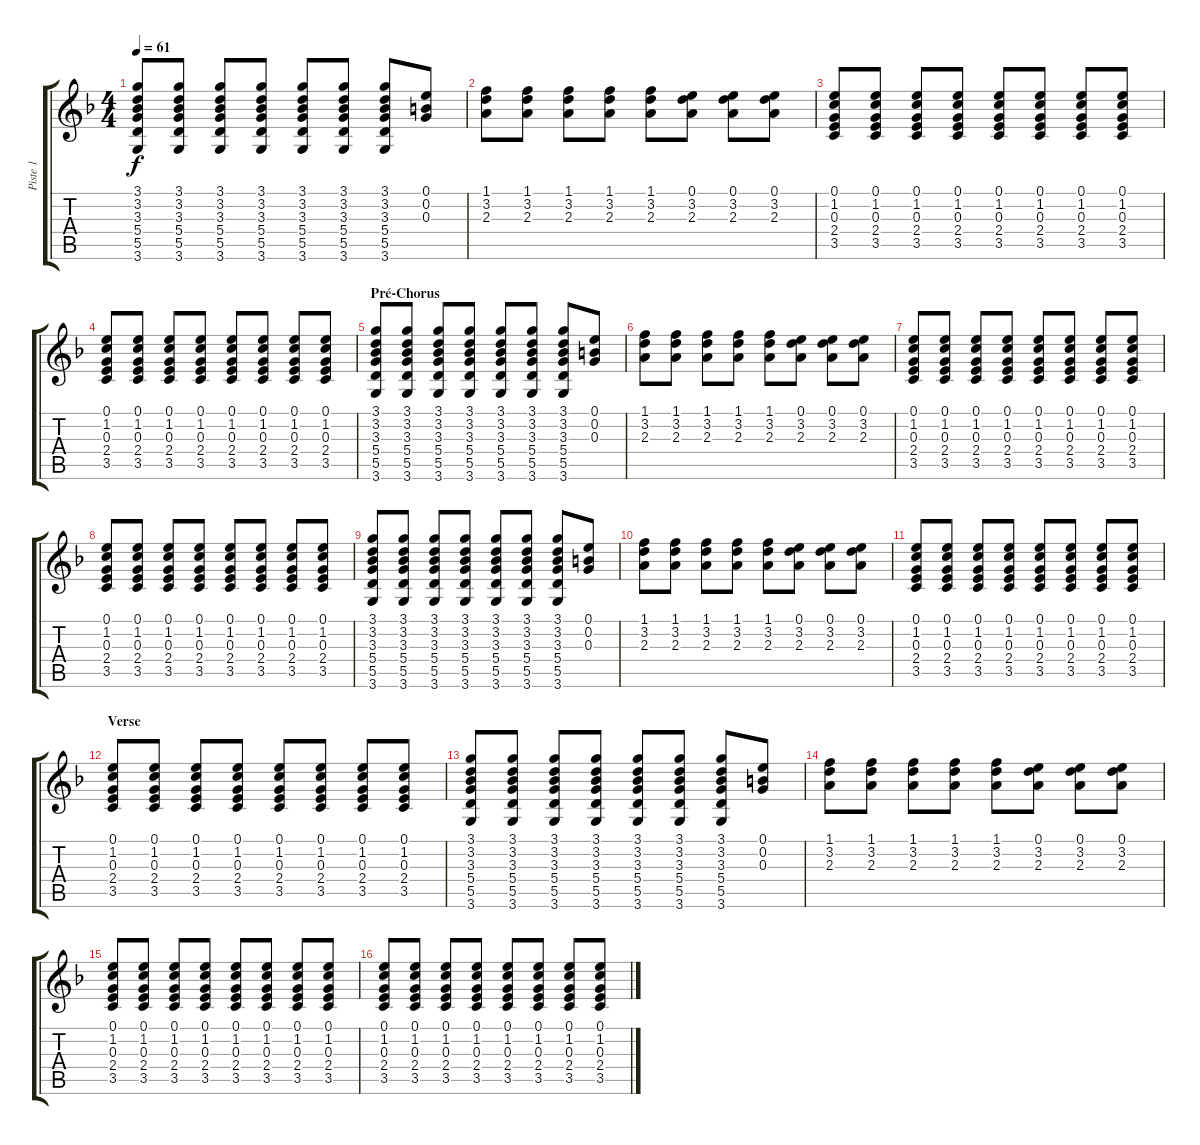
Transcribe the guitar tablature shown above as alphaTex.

\track ("Piste 1" "Piste 1") {instrument acousticguitarsteel}
\staff {score tabs}
\tuning (E4 B3 G3 D3 A2 E2) {hide}
\ts (4 4)
\tempo 61
\clef g2
\ks f
(3.1 3.2 3.3 5.4 5.5 3.6).8{dy f} (3.1 3.2 3.3 5.4 5.5 3.6).8 (3.1 3.2 3.3 5.4 5.5 3.6).8 (3.1 3.2 3.3 5.4 5.5 3.6).8 (3.1 3.2 3.3 5.4 5.5 3.6).8 (3.1 3.2 3.3 5.4 5.5 3.6).8 (3.1 3.2 3.3 5.4 5.5 3.6).8 (0.1 0.2 0.3).8 |
(1.1 3.2 2.3).8 (1.1 3.2 2.3).8 (1.1 3.2 2.3).8 (1.1 3.2 2.3).8 (1.1 3.2 2.3).8 (0.1 3.2 2.3).8 (0.1 3.2 2.3).8 (0.1 3.2 2.3).8 |
(0.1 1.2 0.3 2.4 3.5).8 (0.1 1.2 0.3 2.4 3.5).8 (0.1 1.2 0.3 2.4 3.5).8 (0.1 1.2 0.3 2.4 3.5).8 (0.1 1.2 0.3 2.4 3.5).8 (0.1 1.2 0.3 2.4 3.5).8 (0.1 1.2 0.3 2.4 3.5).8 (0.1 1.2 0.3 2.4 3.5).8 |
(0.1 1.2 0.3 2.4 3.5).8 (0.1 1.2 0.3 2.4 3.5).8 (0.1 1.2 0.3 2.4 3.5).8 (0.1 1.2 0.3 2.4 3.5).8 (0.1 1.2 0.3 2.4 3.5).8 (0.1 1.2 0.3 2.4 3.5).8 (0.1 1.2 0.3 2.4 3.5).8 (0.1 1.2 0.3 2.4 3.5).8 |
\section ("" "Pré-Chorus")
(3.1 3.2 3.3 5.4 5.5 3.6).8 (3.1 3.2 3.3 5.4 5.5 3.6).8 (3.1 3.2 3.3 5.4 5.5 3.6).8 (3.1 3.2 3.3 5.4 5.5 3.6).8 (3.1 3.2 3.3 5.4 5.5 3.6).8 (3.1 3.2 3.3 5.4 5.5 3.6).8 (3.1 3.2 3.3 5.4 5.5 3.6).8 (0.1 0.2 0.3).8 |
(1.1 3.2 2.3).8 (1.1 3.2 2.3).8 (1.1 3.2 2.3).8 (1.1 3.2 2.3).8 (1.1 3.2 2.3).8 (0.1 3.2 2.3).8 (0.1 3.2 2.3).8 (0.1 3.2 2.3).8 |
(0.1 1.2 0.3 2.4 3.5).8 (0.1 1.2 0.3 2.4 3.5).8 (0.1 1.2 0.3 2.4 3.5).8 (0.1 1.2 0.3 2.4 3.5).8 (0.1 1.2 0.3 2.4 3.5).8 (0.1 1.2 0.3 2.4 3.5).8 (0.1 1.2 0.3 2.4 3.5).8 (0.1 1.2 0.3 2.4 3.5).8 |
(0.1 1.2 0.3 2.4 3.5).8 (0.1 1.2 0.3 2.4 3.5).8 (0.1 1.2 0.3 2.4 3.5).8 (0.1 1.2 0.3 2.4 3.5).8 (0.1 1.2 0.3 2.4 3.5).8 (0.1 1.2 0.3 2.4 3.5).8 (0.1 1.2 0.3 2.4 3.5).8 (0.1 1.2 0.3 2.4 3.5).8 |
(3.1 3.2 3.3 5.4 5.5 3.6).8 (3.1 3.2 3.3 5.4 5.5 3.6).8 (3.1 3.2 3.3 5.4 5.5 3.6).8 (3.1 3.2 3.3 5.4 5.5 3.6).8 (3.1 3.2 3.3 5.4 5.5 3.6).8 (3.1 3.2 3.3 5.4 5.5 3.6).8 (3.1 3.2 3.3 5.4 5.5 3.6).8 (0.1 0.2 0.3).8 |
(1.1 3.2 2.3).8 (1.1 3.2 2.3).8 (1.1 3.2 2.3).8 (1.1 3.2 2.3).8 (1.1 3.2 2.3).8 (0.1 3.2 2.3).8 (0.1 3.2 2.3).8 (0.1 3.2 2.3).8 |
(0.1 1.2 0.3 2.4 3.5).8 (0.1 1.2 0.3 2.4 3.5).8 (0.1 1.2 0.3 2.4 3.5).8 (0.1 1.2 0.3 2.4 3.5).8 (0.1 1.2 0.3 2.4 3.5).8 (0.1 1.2 0.3 2.4 3.5).8 (0.1 1.2 0.3 2.4 3.5).8 (0.1 1.2 0.3 2.4 3.5).8 |
\section ("" "Verse")
(0.1 1.2 0.3 2.4 3.5).8 (0.1 1.2 0.3 2.4 3.5).8 (0.1 1.2 0.3 2.4 3.5).8 (0.1 1.2 0.3 2.4 3.5).8 (0.1 1.2 0.3 2.4 3.5).8 (0.1 1.2 0.3 2.4 3.5).8 (0.1 1.2 0.3 2.4 3.5).8 (0.1 1.2 0.3 2.4 3.5).8 |
(3.1 3.2 3.3 5.4 5.5 3.6).8 (3.1 3.2 3.3 5.4 5.5 3.6).8 (3.1 3.2 3.3 5.4 5.5 3.6).8 (3.1 3.2 3.3 5.4 5.5 3.6).8 (3.1 3.2 3.3 5.4 5.5 3.6).8 (3.1 3.2 3.3 5.4 5.5 3.6).8 (3.1 3.2 3.3 5.4 5.5 3.6).8 (0.1 0.2 0.3).8 |
(1.1 3.2 2.3).8 (1.1 3.2 2.3).8 (1.1 3.2 2.3).8 (1.1 3.2 2.3).8 (1.1 3.2 2.3).8 (0.1 3.2 2.3).8 (0.1 3.2 2.3).8 (0.1 3.2 2.3).8 |
(0.1 1.2 0.3 2.4 3.5).8 (0.1 1.2 0.3 2.4 3.5).8 (0.1 1.2 0.3 2.4 3.5).8 (0.1 1.2 0.3 2.4 3.5).8 (0.1 1.2 0.3 2.4 3.5).8 (0.1 1.2 0.3 2.4 3.5).8 (0.1 1.2 0.3 2.4 3.5).8 (0.1 1.2 0.3 2.4 3.5).8 |
(0.1 1.2 0.3 2.4 3.5).8 (0.1 1.2 0.3 2.4 3.5).8 (0.1 1.2 0.3 2.4 3.5).8 (0.1 1.2 0.3 2.4 3.5).8 (0.1 1.2 0.3 2.4 3.5).8 (0.1 1.2 0.3 2.4 3.5).8 (0.1 1.2 0.3 2.4 3.5).8 (0.1 1.2 0.3 2.4 3.5).8
